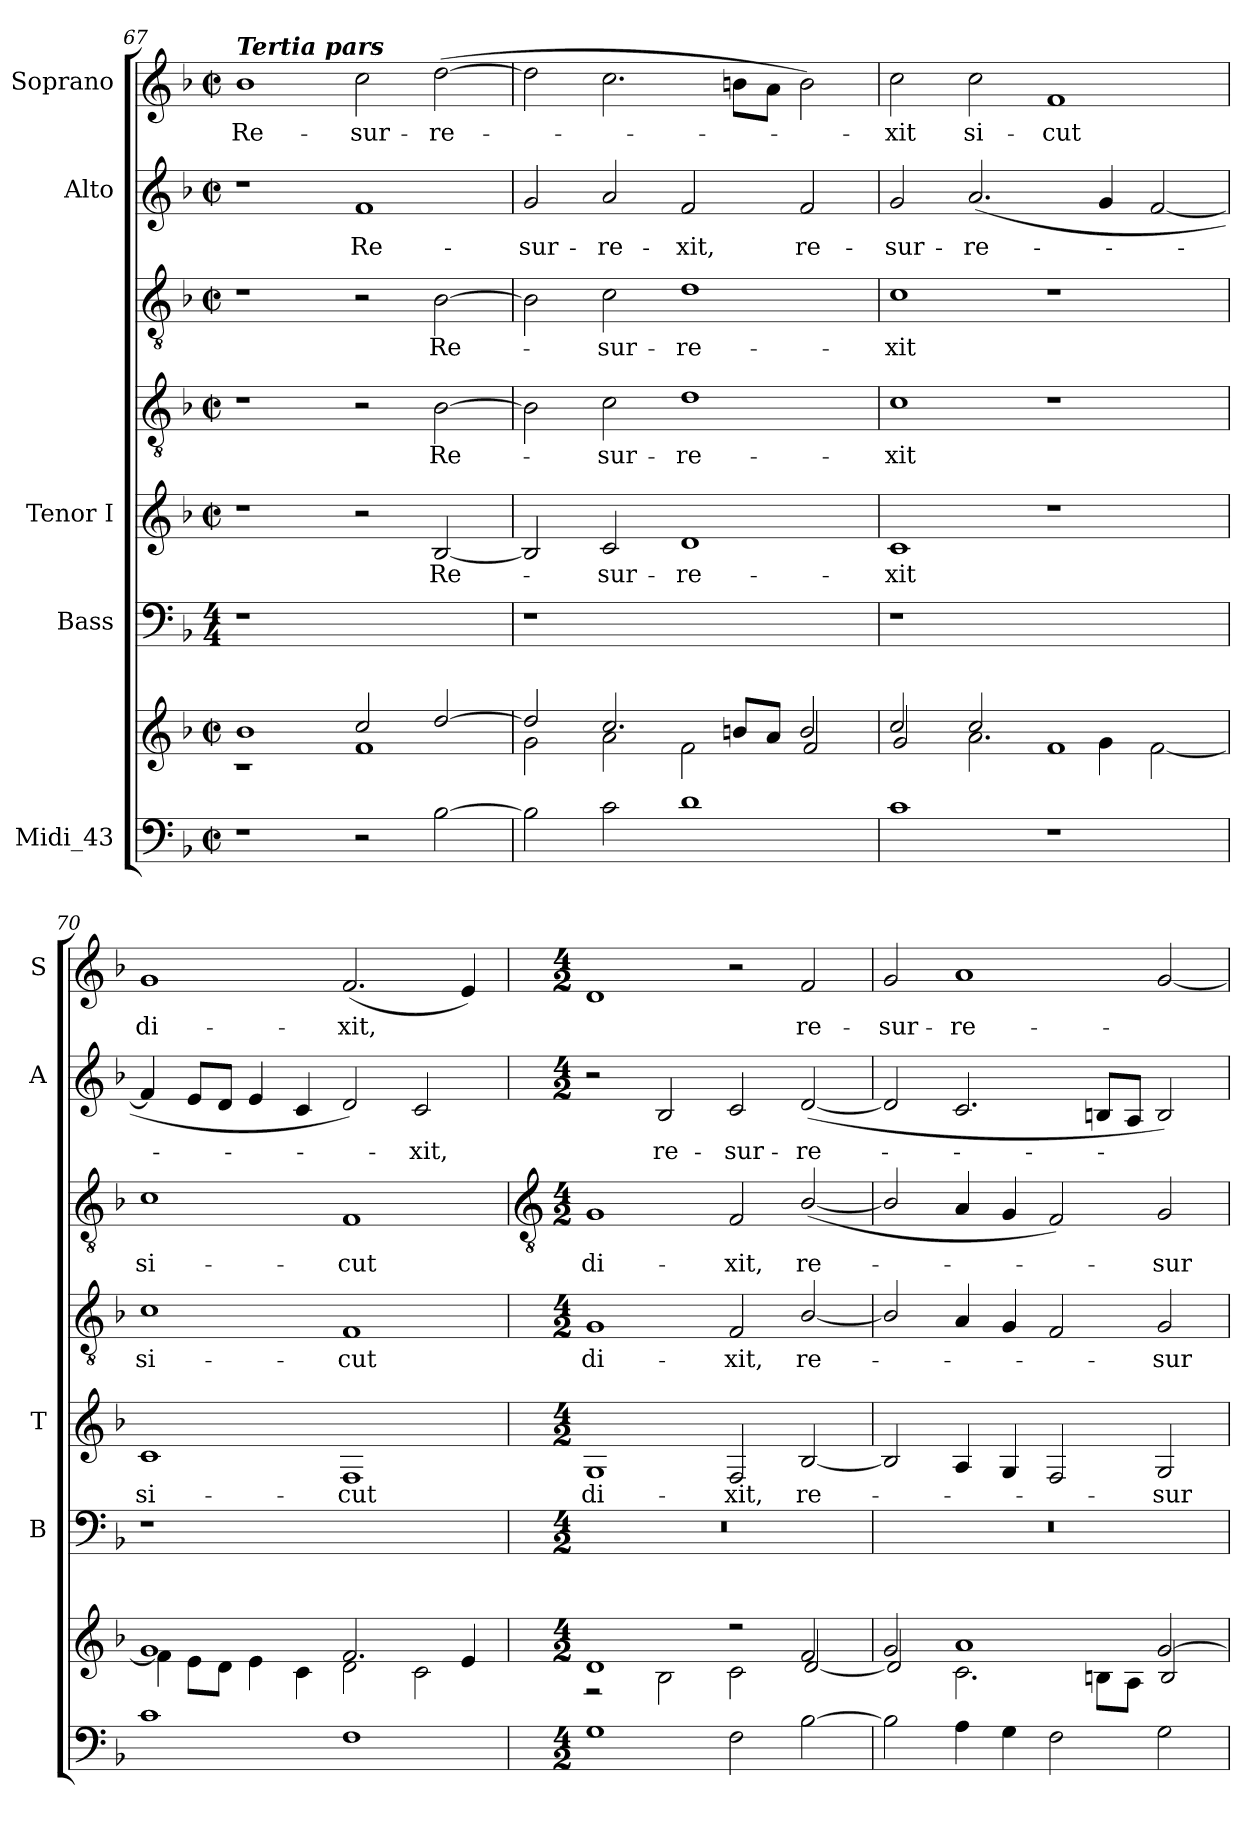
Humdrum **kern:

**kern	**kern	**kern	**kern	**text	**kern	**text	**kern	**text	**kern	**text	**kern	**text
*part5	*part5	*part4	*part3	*part3	*part3	*part3	*part3	*part3	*part2	*part2	*part1	*part1
*staff8	*staff7	*staff6	*staff5	*staff5	*staff4	*staff4	*staff3	*staff3	*staff2	*staff2	*staff1	*staff1
*I"Midi_43	*	*I"Bass	*I"Tenor I	*	*	*	*	*	*I"Alto	*	*I"Soprano	*
*	*	*I'B	*I'T	*	*	*	*	*	*I'A	*	*I'S	*
!!LO:LB:g=z
*clefF4	*clefG2	*clefF4	*	*	*clefGv2	*	*clefGv2	*	*clefG2	*	*clefG2	*
*k[b-]	*k[b-]	*k[b-]	*k[b-]	*	*k[b-]	*	*k[b-]	*	*k[b-]	*	*k[b-]	*
*F:	*F:	*F:	*F:	*	*F:	*	*F:	*	*F:	*	*F:	*
*M4/2	*M4/2	*M4/4	*M4/2	*	*M4/2	*	*M4/2	*	*M4/2	*	*M4/2	*
*met(c|)	*met(c|)	*	*met(c|)	*	*met(c|)	*	*met(c|)	*	*met(c|)	*	*met(c|)	*
=67	=67	=67	=67	=67	=67	=67	=67	=67	=67	=67	=67	=67
*	*^	*	*	*	*	*	*	*	*	*	*	*
!	!	!	!	!	!	!	!	!	!	!	!	!LO:TX:a:Bi:t=Tertia pars	!
!	!	!	!	!	!	!	!	!	!	!	!	!	!LO:LY:b
1r	1b-/	1r	1r	1r	.	1r	.	1r	.	1r	.	1b-	Re-
!	!	!	!	!	!	!	!	!	!	!	!LO:LY:b	!	!LO:LY:b
2r	2cc/	1f\	1ryy	2r	.	2r	.	2r	.	1f	Re-	2cc	-sur-
!	!	!	!	!	!LO:LY:b	!	!LO:LY:b	!	!LO:LY:b	!	!	!	!LO:LY:b
[2B-	[2dd/	.	.	[2B-	Re-	[2B-	Re-	[2B-	Re-	.	.	(>[2dd	-re-
=68	=68	=68	=68	=68	=68	=68	=68	=68	=68	=68	=68	=68	=68
!	!	!	!	!	!	!	!	!	!	!	!LO:LY:b	!	!
2B-]	2dd/]	2g\	1r	2B-]	.	2B-]	.	2B-]	.	2g	-sur-	2dd]	.
!	!	!	!	!	!LO:LY:b	!	!LO:LY:b	!	!LO:LY:b	!	!LO:LY:b	!	!
2c	2.cc/	2a\	.	2c	sur-	2c	sur-	2c	sur-	2a	-re-	2.cc	.
!	!	!	!	!	!LO:LY:b	!	!LO:LY:b	!	!LO:LY:b	!	!LO:LY:b	!	!
1d	.	2f\	1ryy	1d	-re-	1d	-re-	1d	-re-	2f	-xit,	.	.
.	8bn/L	.	.	.	.	.	.	.	.	.	.	8bn\L	.
.	8a/J	.	.	.	.	.	.	.	.	.	.	8a\J	.
!	!	!	!	!	!	!	!	!	!	!	!LO:LY:b	!	!
.	2b/	2f/	.	.	.	.	.	.	.	2f	re-	2b)	.
=69	=69	=69	=69	=69	=69	=69	=69	=69	=69	=69	=69	=69	=69
!	!	!	!	!	!LO:LY:b	!	!LO:LY:b	!	!LO:LY:b	!	!LO:LY:b	!	!LO:LY:b
1c	2cc/	2g/	1r	1c	-xit	1c	-xit	1c	-xit	2g	-sur-	2cc	xit
!	!	!	!	!	!	!	!	!	!	!	!LO:LY:b	!	!LO:LY:b
.	2cc/	2.a\	.	.	.	.	.	.	.	(<2.a	-re-	2cc	si-
!	!	!	!	!	!	!	!	!	!	!	!	!	!LO:LY:b
1r	1f/	.	1ryy	1r	.	1r	.	1r	.	.	.	1f	-cut
.	.	4g\	.	.	.	.	.	.	.	4g	.	.	.
.	.	[2f\	.	.	.	.	.	.	.	[2f	.	.	.
=70	=70	=70	=70	=70	=70	=70	=70	=70	=70	=70	=70	=70	=70
!	!	!	!	!	!LO:LY:b	!	!LO:LY:b	!	!LO:LY:b	!	!	!	!LO:LY:b
1c	1g/	4f\]	1r	1c	si-	1c	si-	1c	si-	4f]	.	1g	di-
.	.	8e\L	.	.	.	.	.	.	.	8eL	.	.	.
.	.	8d\J	.	.	.	.	.	.	.	8dJ	.	.	.
.	.	4e\	.	.	.	.	.	.	.	4e	.	.	.
.	.	4c\	.	.	.	.	.	.	.	4c	.	.	.
!	!	!	!	!	!LO:LY:b	!	!LO:LY:b	!	!LO:LY:b	!	!	!	!LO:LY:b
1F	2.f/	2d\	1ryy	1F	-cut	1F	-cut	1F	-cut	2d)	.	(<2.f	-xit,
!	!	!	!	!	!	!	!	!	!	!	!LO:LY:b	!	!
.	.	2c\	.	.	.	.	.	.	.	2c	xit,	.	.
.	4e/	.	.	.	.	.	.	.	.	.	.	4e)	.
!!LO:LB:g=z
=71	=71	=71	=71	=71	=71	=71	=71	=71	=71	=71	=71	=71	=71
*	*	*	*	*	*	*	*	*clefGv2	*	*	*	*	*
*M4/2	*M4/2	*	*M4/2	*M4/2	*	*M4/2	*	*M4/2	*	*M4/2	*	*M4/2	*
!	!	!	!	!	!LO:LY:b	!	!LO:LY:b	!	!LO:LY:b	!	!	!	!
1G	1d/	2r	0r	1G	di-	1G	di-	1G	di-	2r	.	1d	.
!	!	!	!	!	!	!	!	!	!	!	!LO:LY:b	!	!
.	.	2B-\	.	.	.	.	.	.	.	2B-	re-	.	.
!	!	!	!	!	!LO:LY:b	!	!LO:LY:b	!	!LO:LY:b	!	!LO:LY:b	!	!
2F	2r	2c\	.	2F	-xit,	2F	-xit,	2F	-xit,	2c	-sur-	2r	.
!	!	!	!	!	!LO:LY:b	!	!LO:LY:b	!	!LO:LY:b	!	!LO:LY:b	!	!LO:LY:b
[2B-\	2f/	[2d/	.	[2B-/	re-	[2B-/	re-	(<[2B-/	re-	(<[2d	-re-	2f	re-
=72	=72	=72	=72	=72	=72	=72	=72	=72	=72	=72	=72	=72	=72
!	!	!	!	!	!	!	!	!	!	!	!	!	!LO:LY:b
2B-\]	2g/	2d/]	0r	2B-/]	.	2B-/]	.	2B-/]	.	2d]	.	2g	-sur-
!	!	!	!	!	!	!	!	!	!	!	!	!	!LO:LY:b
4A	1a/	2.c\	.	4A	.	4A	.	4A	.	2.c	.	1a	-re-
4G	.	.	.	4G	.	4G	.	4G	.	.	.	.	.
2F	.	.	.	2F	.	2F	.	2F)	.	.	.	.	.
.	.	8Bn\L	.	.	.	.	.	.	.	8BnL	.	.	.
.	.	8A\J	.	.	.	.	.	.	.	8AJ	.	.	.
!	!	!	!	!	!LO:LY:b	!	!LO:LY:b	!	!LO:LY:b	!	!	!	!
2G	[2g/	2B/	.	2G	sur-	2G	sur-	2G	sur-	2B)	.	[2g	.
*	*v	*v	*	*	*	*	*	*	*	*	*	*	*
=	=	=	=	=	=	=	=	=	=	=	=	=
*-	*-	*-	*-	*-	*-	*-	*-	*-	*-	*-	*-	*-
